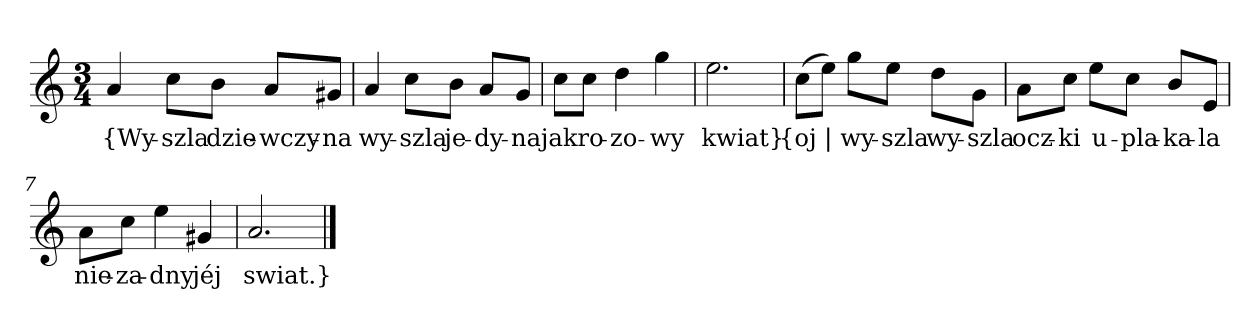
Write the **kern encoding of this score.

**kern	**text
*part1	*part1
*staff1	*staff1
*clefG2	*
*k[]	*
*a:	*
*M3/4	*
=	=
4a	{Wy-
8cc\L	-szla
8b\J	dzie-
8a/L	-wczy-
8g#X/J	-na
=2	=2
4a	wy-
8cc\L	-szla
8b\J	je-
8a/L	-dy-
8g/J	-na
=3	=3
8cc\L	jak
8cc\J	ro-
4dd	-zo-
4gg	-wy
=4	=4
2.ee	kwiat}
=5y	=5y
(8cc\L	{oj
8ee\J)	|
8gg\L	wy-
8ee\J	-szla
8dd\L	wy-
8g\J	-szla
=6	=6
8a\L	ocz-
8cc\J	-ki
8ee\L	u-
8cc\J	-pla-
8b/L	-ka-
8e/J	-la
=7	=7
8a\L	nie-
8cc\J	-za-
4ee	-dny
4g#X	jéj
=8	=8
2.a	swiat.}
==	==
*-	*-
